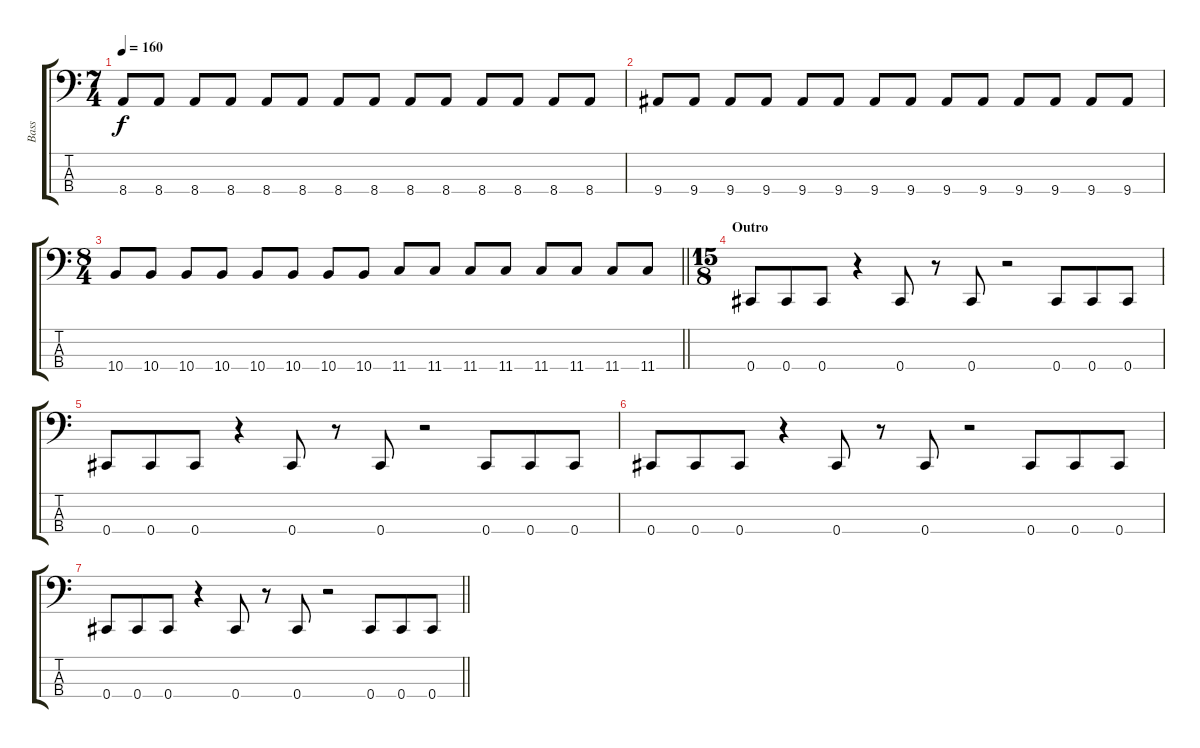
\track ("Bass" "Bass") {instrument electricbassfinger}
\staff {score tabs}
\tuning (Gb2 Db2 Ab1 Db1) {hide}
\ts (7 4)
\tempo 160
\clef f4
\ks c
8.4.8{dy f} 8.4.8 8.4.8 8.4.8 8.4.8 8.4.8 8.4.8 8.4.8 8.4.8 8.4.8 8.4.8 8.4.8 8.4.8 8.4.8 |
9.4.8 9.4.8 9.4.8 9.4.8 9.4.8 9.4.8 9.4.8 9.4.8 9.4.8 9.4.8 9.4.8 9.4.8 9.4.8 9.4.8 |
\ts (8 4)
\barLineRight lightlight
10.4.8 10.4.8 10.4.8 10.4.8 10.4.8 10.4.8 10.4.8 10.4.8 11.4.8 11.4.8 11.4.8 11.4.8 11.4.8 11.4.8 11.4.8 11.4.8 |
\ts (15 8)
\section ("" "Outro")
0.4.8 0.4.8 0.4.8 r.4 0.4.8 r.8 0.4.8 r.2 0.4.8 0.4.8 0.4.8 |
0.4.8 0.4.8 0.4.8 r.4 0.4.8 r.8 0.4.8 r.2 0.4.8 0.4.8 0.4.8 |
0.4.8 0.4.8 0.4.8 r.4 0.4.8 r.8 0.4.8 r.2 0.4.8 0.4.8 0.4.8 |
\barLineRight lightlight
0.4.8 0.4.8 0.4.8 r.4 0.4.8 r.8 0.4.8 r.2 0.4.8 0.4.8 0.4.8
